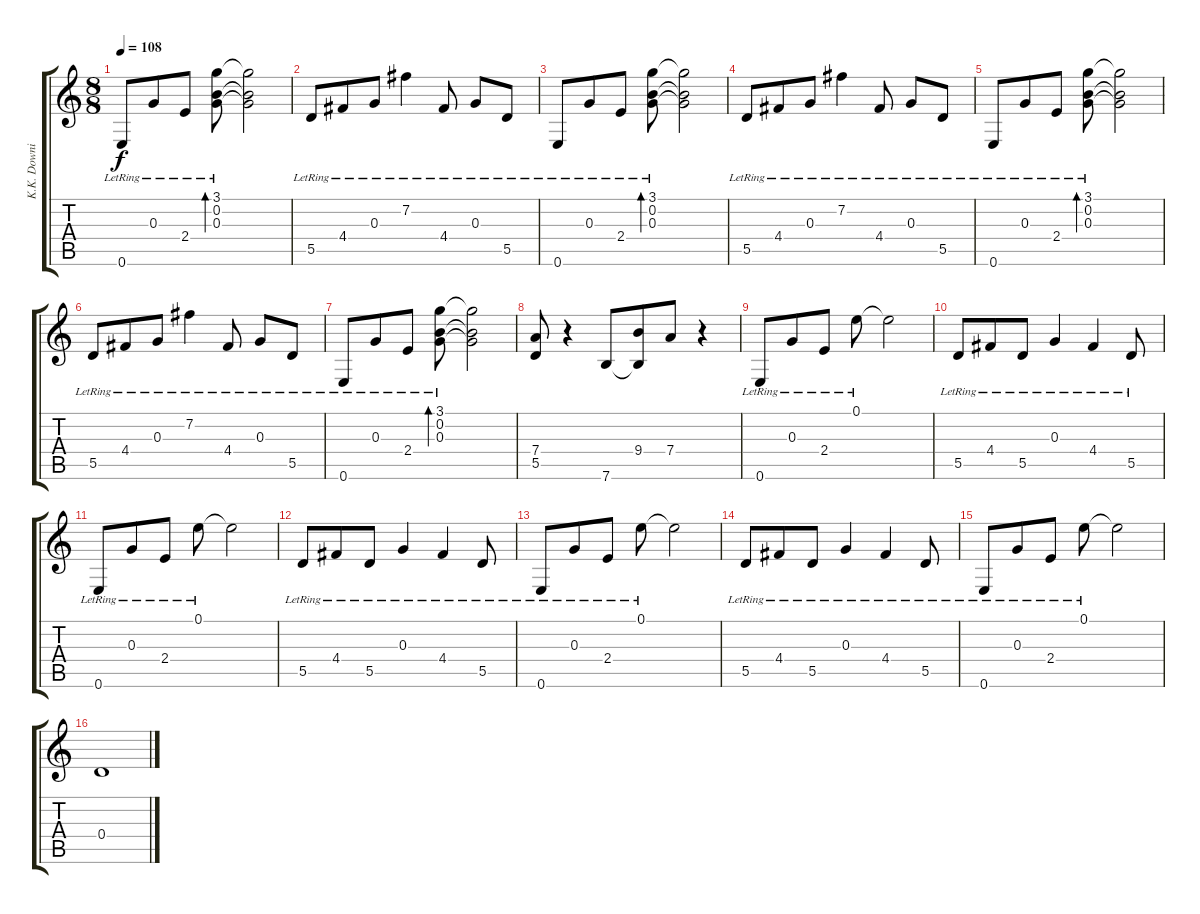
\track ("K.K. Downing" "K.K. Downi") {instrument distortionguitar}
\staff {score tabs}
\tuning (E4 B3 G3 D3 A2 E2) {hide}
\ts (8 8)
\tempo 108
\clef g2
\ks c
0.6{lr}.8{dy f} 0.3{lr}.8 2.4{lr}.8 (3.1{lr} 0.2{lr} 0.3{lr}).8{bd 240} (3.1{t} 0.2{t} 0.3{t}).2 |
5.5{lr}.8 4.4{lr}.8 0.3{lr}.8 7.2{lr}.4 4.4{lr}.8 0.3{lr}.8 5.5{lr}.8 |
0.6{lr}.8 0.3{lr}.8 2.4{lr}.8 (3.1{lr} 0.2{lr} 0.3{lr}).8{bd 240} (3.1{t} 0.2{t} 0.3{t}).2 |
5.5{lr}.8 4.4{lr}.8 0.3{lr}.8 7.2{lr}.4 4.4{lr}.8 0.3{lr}.8 5.5{lr}.8 |
0.6{lr}.8 0.3{lr}.8 2.4{lr}.8 (3.1{lr} 0.2{lr} 0.3{lr}).8{bd 240} (3.1{t} 0.2{t} 0.3{t}).2 |
5.5{lr}.8 4.4{lr}.8 0.3{lr}.8 7.2{lr}.4 4.4{lr}.8 0.3{lr}.8 5.5{lr}.8 |
0.6{lr}.8 0.3{lr}.8 2.4{lr}.8 (3.1{lr} 0.2{lr} 0.3{lr}).8{bd 240} (3.1{t} 0.2{t} 0.3{t}).2 |
(7.4 5.5).8 r.4 7.6.8 (9.4 7.6{t}).8 7.4.8 r.4 |
0.6{lr}.8 0.3{lr}.8 2.4{lr}.8 0.1{lr}.8 0.1{t}.2 |
5.5{lr}.8 4.4{lr}.8 5.5{lr}.8 0.3{lr}.4 4.4{lr}.4 5.5{lr}.8 |
0.6{lr}.8 0.3{lr}.8 2.4{lr}.8 0.1{lr}.8 0.1{t}.2 |
5.5{lr}.8 4.4{lr}.8 5.5{lr}.8 0.3{lr}.4 4.4{lr}.4 5.5{lr}.8 |
0.6{lr}.8 0.3{lr}.8 2.4{lr}.8 0.1{lr}.8 0.1{t}.2 |
5.5{lr}.8 4.4{lr}.8 5.5{lr}.8 0.3{lr}.4 4.4{lr}.4 5.5{lr}.8 |
0.6{lr}.8 0.3{lr}.8 2.4{lr}.8 0.1{lr}.8 0.1{t}.2 |
0.4.1
